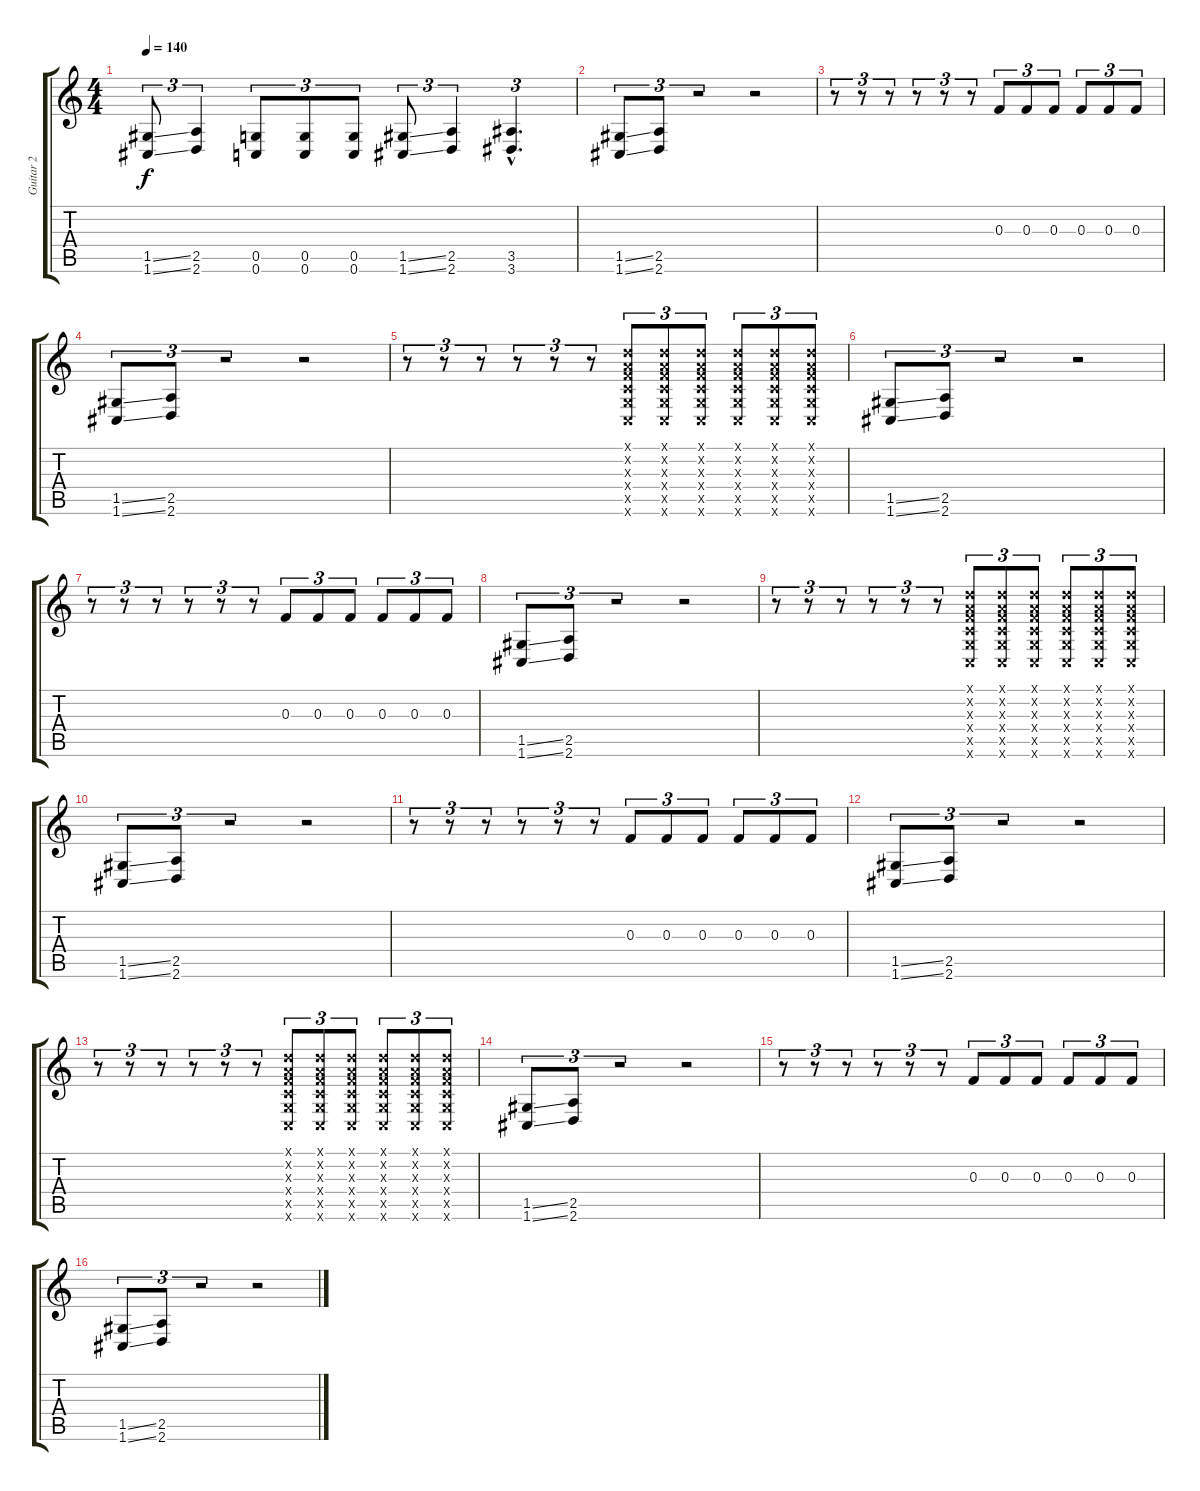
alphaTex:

\track ("Guitar 2" "Guitar 2") {instrument distortionguitar}
\staff {score tabs}
\tuning (D4 A3 F3 C3 G2 C2) {hide}
\ts (4 4)
\tempo 140
\clef g2
\ks c
(1.5{ss} 1.6{ss}).8{tu (3 2) dy f} (2.5 2.6).4{tu (3 2)} (0.5 0.6).8{tu (3 2)} (0.5 0.6).8{tu (3 2)} (0.5 0.6).8{tu (3 2)} (1.5{ss} 1.6{ss}).8{tu (3 2)} (2.5 2.6).4{tu (3 2)} (3.5{hac} 3.6{hac}).4{d tu (3 2)} |
(1.5{ss} 1.6{ss}).8{tu (3 2) txt " "} (2.5 2.6).8{tu (3 2)} r.2{tu (3 2)} r.2 |
r.8{tu (3 2)} r.8{tu (3 2)} r.8{tu (3 2)} r.8{tu (3 2)} r.8{tu (3 2)} r.8{tu (3 2)} 0.3.8{tu (3 2)} 0.3.8{tu (3 2) txt " "} 0.3.8{tu (3 2)} 0.3.8{tu (3 2)} 0.3.8{tu (3 2)} 0.3.8{tu (3 2)} |
(1.5{ss} 1.6{ss}).8{tu (3 2) txt " "} (2.5 2.6).8{tu (3 2)} r.2{tu (3 2)} r.2 |
r.8{tu (3 2)} r.8{tu (3 2)} r.8{tu (3 2)} r.8{tu (3 2)} r.8{tu (3 2)} r.8{tu (3 2)} (0.1{x} 0.2{x} 0.3{x} 0.4{x} 0.5{x} 0.6{x}).8{tu (3 2)} (0.1{x} 0.2{x} 0.3{x} 0.4{x} 0.5{x} 0.6{x}).8{tu (3 2)} (0.1{x} 0.2{x} 0.3{x} 0.4{x} 0.5{x} 0.6{x}).8{tu (3 2)} (0.1{x} 0.2{x} 0.3{x} 0.4{x} 0.5{x} 0.6{x}).8{tu (3 2)} (0.1{x} 0.2{x} 0.3{x} 0.4{x} 0.5{x} 0.6{x}).8{tu (3 2)} (0.1{x} 0.2{x} 0.3{x} 0.4{x} 0.5{x} 0.6{x}).8{tu (3 2)} |
(1.5{ss} 1.6{ss}).8{tu (3 2) txt " "} (2.5 2.6).8{tu (3 2)} r.2{tu (3 2)} r.2 |
r.8{tu (3 2)} r.8{tu (3 2)} r.8{tu (3 2)} r.8{tu (3 2)} r.8{tu (3 2)} r.8{tu (3 2)} 0.3.8{tu (3 2)} 0.3.8{tu (3 2) txt " "} 0.3.8{tu (3 2)} 0.3.8{tu (3 2)} 0.3.8{tu (3 2)} 0.3.8{tu (3 2)} |
(1.5{ss} 1.6{ss}).8{tu (3 2) txt " "} (2.5 2.6).8{tu (3 2)} r.2{tu (3 2)} r.2 |
r.8{tu (3 2)} r.8{tu (3 2)} r.8{tu (3 2)} r.8{tu (3 2)} r.8{tu (3 2)} r.8{tu (3 2)} (0.1{x} 0.2{x} 0.3{x} 0.4{x} 0.5{x} 0.6{x}).8{tu (3 2)} (0.1{x} 0.2{x} 0.3{x} 0.4{x} 0.5{x} 0.6{x}).8{tu (3 2)} (0.1{x} 0.2{x} 0.3{x} 0.4{x} 0.5{x} 0.6{x}).8{tu (3 2)} (0.1{x} 0.2{x} 0.3{x} 0.4{x} 0.5{x} 0.6{x}).8{tu (3 2)} (0.1{x} 0.2{x} 0.3{x} 0.4{x} 0.5{x} 0.6{x}).8{tu (3 2)} (0.1{x} 0.2{x} 0.3{x} 0.4{x} 0.5{x} 0.6{x}).8{tu (3 2)} |
(1.5{ss} 1.6{ss}).8{tu (3 2) txt " "} (2.5 2.6).8{tu (3 2)} r.2{tu (3 2)} r.2 |
r.8{tu (3 2)} r.8{tu (3 2)} r.8{tu (3 2)} r.8{tu (3 2)} r.8{tu (3 2)} r.8{tu (3 2)} 0.3.8{tu (3 2)} 0.3.8{tu (3 2) txt " "} 0.3.8{tu (3 2)} 0.3.8{tu (3 2)} 0.3.8{tu (3 2)} 0.3.8{tu (3 2)} |
(1.5{ss} 1.6{ss}).8{tu (3 2) txt " "} (2.5 2.6).8{tu (3 2)} r.2{tu (3 2)} r.2 |
r.8{tu (3 2)} r.8{tu (3 2)} r.8{tu (3 2)} r.8{tu (3 2)} r.8{tu (3 2)} r.8{tu (3 2)} (0.1{x} 0.2{x} 0.3{x} 0.4{x} 0.5{x} 0.6{x}).8{tu (3 2)} (0.1{x} 0.2{x} 0.3{x} 0.4{x} 0.5{x} 0.6{x}).8{tu (3 2)} (0.1{x} 0.2{x} 0.3{x} 0.4{x} 0.5{x} 0.6{x}).8{tu (3 2)} (0.1{x} 0.2{x} 0.3{x} 0.4{x} 0.5{x} 0.6{x}).8{tu (3 2)} (0.1{x} 0.2{x} 0.3{x} 0.4{x} 0.5{x} 0.6{x}).8{tu (3 2)} (0.1{x} 0.2{x} 0.3{x} 0.4{x} 0.5{x} 0.6{x}).8{tu (3 2)} |
(1.5{ss} 1.6{ss}).8{tu (3 2) txt " "} (2.5 2.6).8{tu (3 2)} r.2{tu (3 2)} r.2 |
r.8{tu (3 2)} r.8{tu (3 2)} r.8{tu (3 2)} r.8{tu (3 2)} r.8{tu (3 2)} r.8{tu (3 2)} 0.3.8{tu (3 2)} 0.3.8{tu (3 2) txt " "} 0.3.8{tu (3 2)} 0.3.8{tu (3 2)} 0.3.8{tu (3 2)} 0.3.8{tu (3 2)} |
(1.5{ss} 1.6{ss}).8{tu (3 2) txt " "} (2.5 2.6).8{tu (3 2)} r.2{tu (3 2)} r.2
